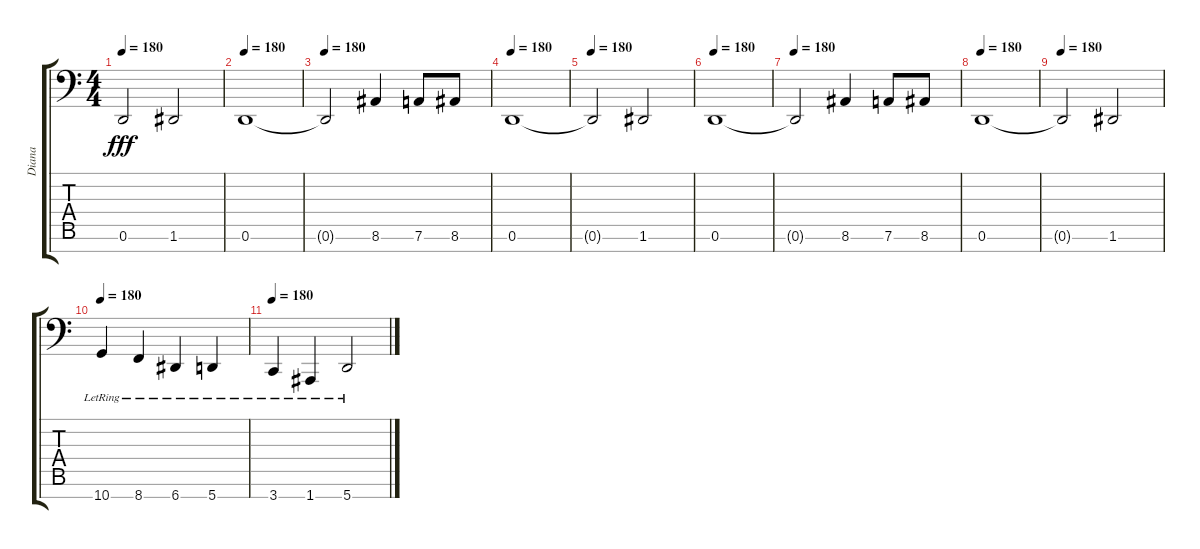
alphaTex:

\track ("Diana" "Diana") {instrument drawbarorgan}
\staff {score tabs}
\tuning (D4 A3 F3 C3 G2 D2 A1) {hide}
\ts (4 4)
\tempo 180
\clef f4
\ks c
0.6{t}.2{dy fff} 1.6.2 |
\tempo 180
0.6.1 |
\tempo 180
0.6{t}.2 8.6.4 7.6.8 8.6.8 |
\tempo 180
0.6.1 |
\tempo 180
0.6{t}.2 1.6.2 |
\tempo 180
0.6.1 |
\tempo 180
0.6{t}.2 8.6.4 7.6.8 8.6.8 |
\tempo 180
0.6.1 |
\tempo 180
0.6{t}.2 1.6.2 |
\tempo 180
10.7{lr}.4 8.7{lr}.4 6.7{lr}.4 5.7{lr}.4 |
\tempo 180
3.7{lr}.4 1.7{lr}.4 5.7{lr}.2
